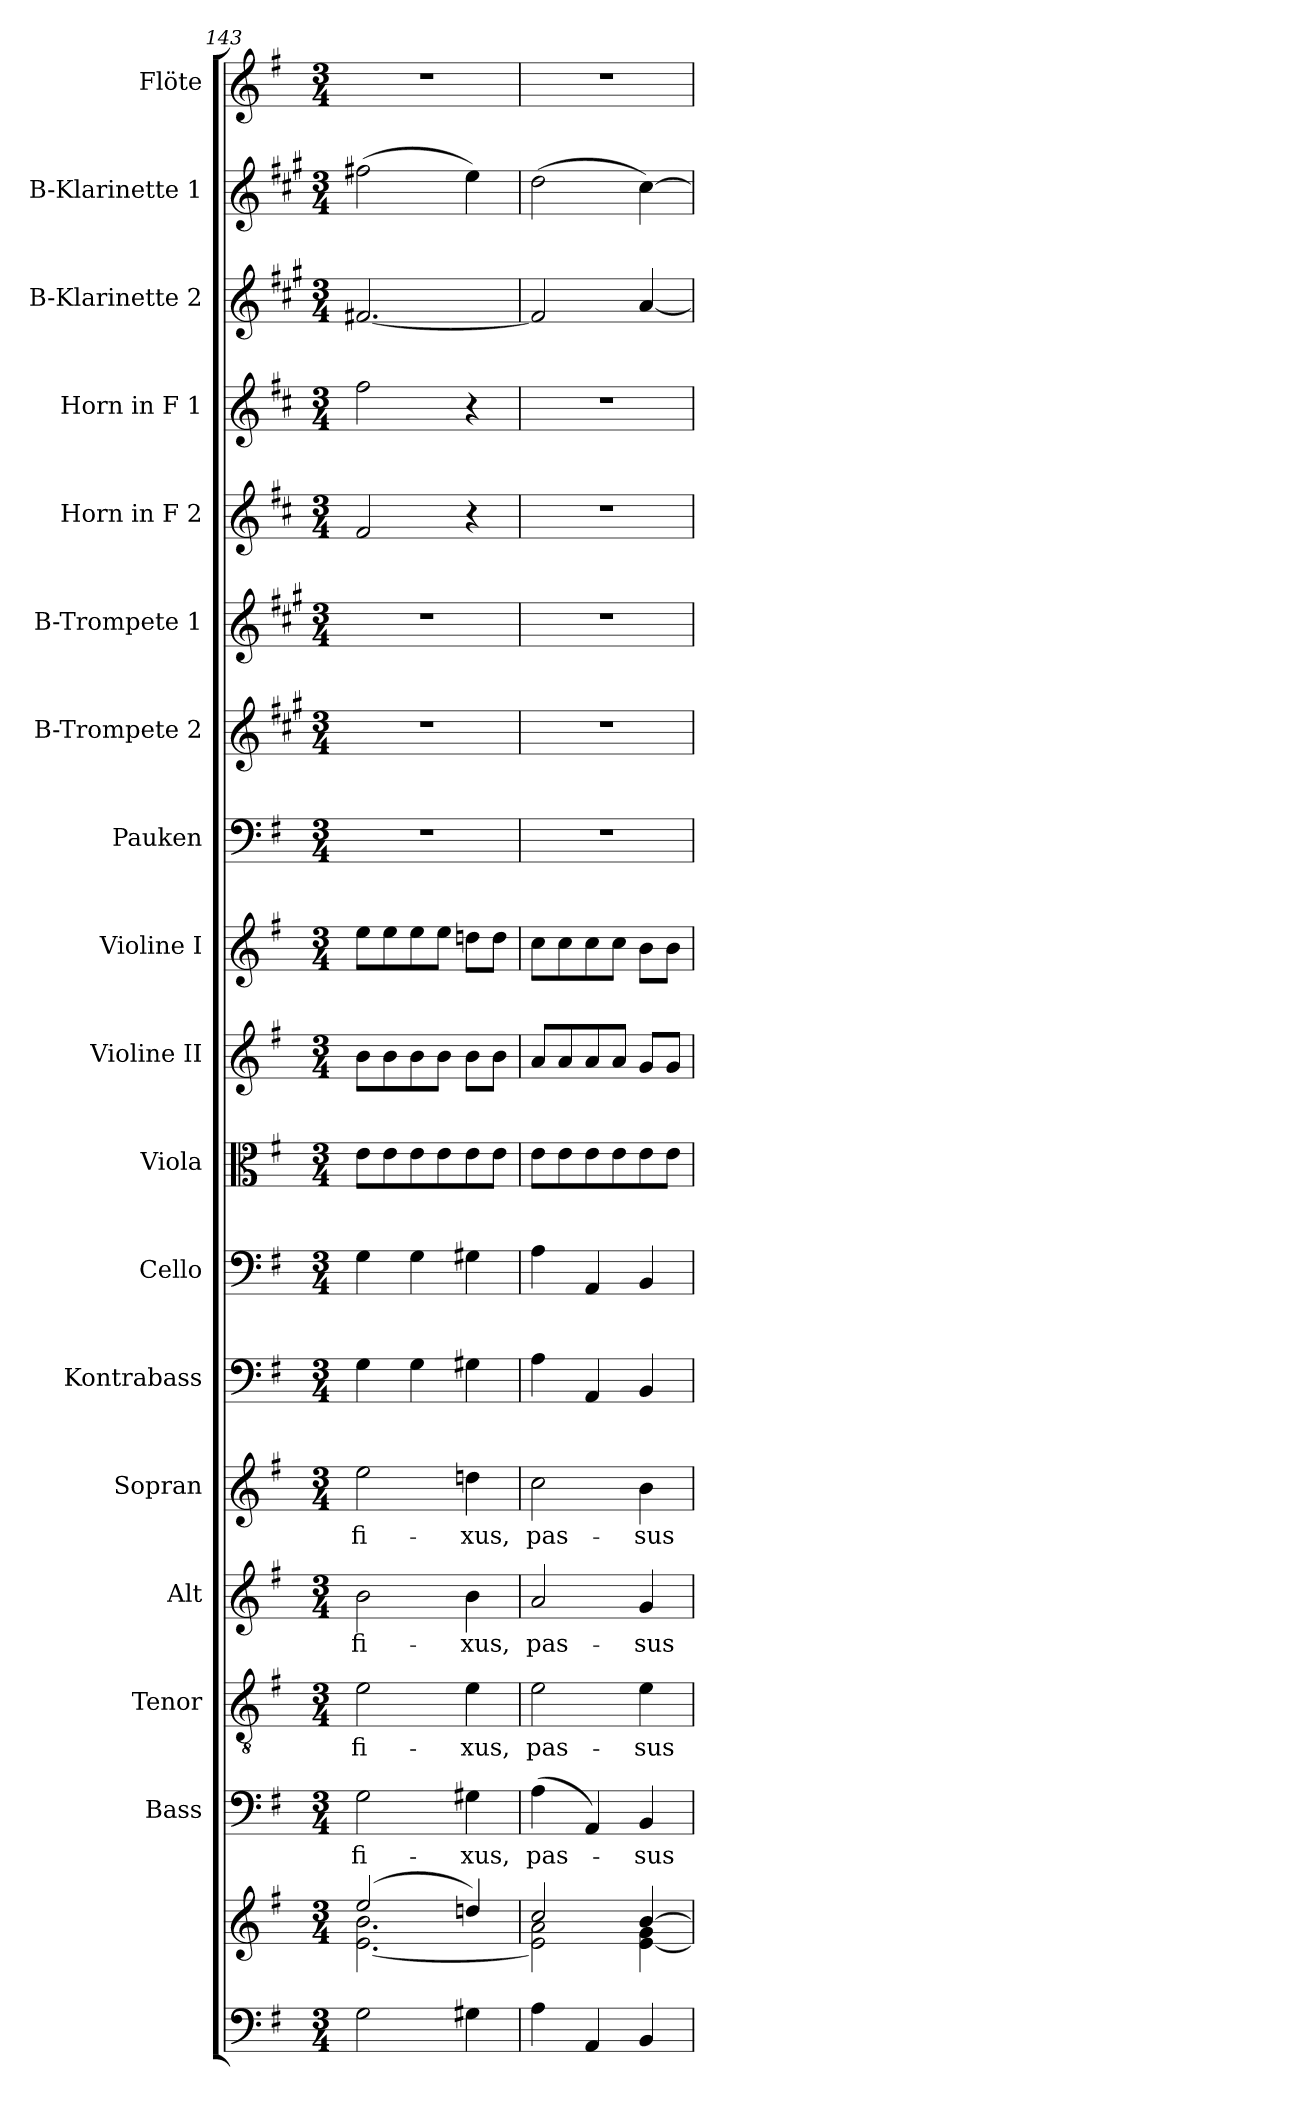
**kern	**kern	**kern	**text	**kern	**text	**kern	**text	**kern	**text	**kern	**kern	**kern	**kern	**kern	**kern	**kern	**kern	**kern	**kern	**kern	**kern	**kern
*part18	*part18	*part17	*part17	*part16	*part16	*part15	*part15	*part14	*part14	*part13	*part12	*part11	*part10	*part9	*part8	*part7	*part6	*part5	*part4	*part3	*part2	*part1
*staff19	*staff18	*staff17	*staff17	*staff16	*staff16	*staff15	*staff15	*staff14	*staff14	*staff13	*staff12	*staff11	*staff10	*staff9	*staff8	*staff7	*staff6	*staff5	*staff4	*staff3	*staff2	*staff1
*	*	*I"Bass	*	*I"Tenor	*	*I"Alt	*	*I"Sopran	*	*I"Kontrabass	*I"Cello	*I"Viola	*I"Violine II	*I"Violine I	*I"Pauken	*I"B-Trompete 2	*I"B-Trompete 1	*I"Horn in F 2	*I"Horn in F 1	*I"B-Klarinette 2	*I"B-Klarinette 1	*I"Flöte
*	*	*I'B.	*	*I'T.	*	*I'A.	*	*I'S.	*	*I'Kb.	*	*I'Vla.	*I'Vl. II	*I'Vl. I	*I'Pk.	*I'Trp. 2	*I'Trp. 1	*	*	*I'Kl. 2	*I'Kl. 1	*I'Fl.
!!LO:PB:g=z
*clefF4	*clefG2	*clefF4	*	*clefGv2	*	*clefG2	*	*clefG2	*	*clefF4	*clefF4	*clefC3	*clefG2	*clefG2	*clefF4	*clefG2	*clefG2	*clefG2	*clefG2	*clefG2	*clefG2	*clefG2
*	*	*	*	*	*	*	*	*	*	*ITrd7c12	*	*	*	*	*	*ITrd1c2	*ITrd1c2	*ITrd4c7	*ITrd4c7	*ITrd1c2	*ITrd1c2	*
*k[f#]	*k[f#]	*k[f#]	*	*k[f#]	*	*k[f#]	*	*k[f#]	*	*k[f#]	*k[f#]	*k[f#]	*k[f#]	*k[f#]	*k[f#]	*k[f#]	*k[f#]	*k[f#]	*k[f#]	*k[f#]	*k[f#]	*k[f#]
*G:	*G:	*G:	*	*G:	*	*G:	*	*G:	*	*G:	*G:	*G:	*G:	*G:	*G:	*G:	*G:	*G:	*G:	*G:	*G:	*G:
*M3/4	*M3/4	*M3/4	*	*M3/4	*	*M3/4	*	*M3/4	*	*M3/4	*M3/4	*M3/4	*M3/4	*M3/4	*M3/4	*M3/4	*M3/4	*M3/4	*M3/4	*M3/4	*M3/4	*M3/4
=143	=143	=143	=143	=143	=143	=143	=143	=143	=143	=143	=143	=143	=143	=143	=143	=143	=143	=143	=143	=143	=143	=143
*	*^	*	*	*	*	*	*	*	*	*	*	*	*	*	*	*	*	*	*	*	*	*
!	!	!	!	!LO:LY:b	!	!LO:LY:b	!	!LO:LY:b	!	!LO:LY:b	!	!	!	!	!	!	!	!	!	!	!	!	!
2G\	(2ee/	[<2.e\ 2.b\	2G\	-fi-	2e\	-fi-	2b\	-fi-	2ee\	-fi-	4GG\	4G\	8e\L	8b\L	8ee\L	2.r	2.r	2.r	2B/	2b\	[2.en/	(>2een\	2.r
.	.	.	.	.	.	.	.	.	.	.	.	.	8e\	8b\	8ee\	.	.	.	.	.	.	.	.
.	.	.	.	.	.	.	.	.	.	.	4GG\	4G\	8e\	8b\	8ee\	.	.	.	.	.	.	.	.
.	.	.	.	.	.	.	.	.	.	.	.	.	8e\	8b\J	8ee\J	.	.	.	.	.	.	.	.
!	!	!	!	!LO:LY:b	!	!LO:LY:b	!	!LO:LY:b	!	!LO:LY:b	!	!	!	!	!	!	!	!	!	!	!	!	!
4G#X\	4ddn/)	.	4G#X\	-xus,	4e\	-xus,	4b\	-xus,	4ddn\	-xus,	4GG#X\	4G#X\	8e\	8b\L	8ddn\L	.	.	.	4r	4r	.	4dd\)	.
.	.	.	.	.	.	.	.	.	.	.	.	.	8e\J	8b\J	8dd\J	.	.	.	.	.	.	.	.
=144	=144	=144	=144	=144	=144	=144	=144	=144	=144	=144	=144	=144	=144	=144	=144	=144	=144	=144	=144	=144	=144	=144	=144
!	!	!	!	!LO:LY:b	!	!LO:LY:b	!	!LO:LY:b	!	!LO:LY:b	!	!	!	!	!	!	!	!	!	!	!	!	!
4A\	2cc/	2e\] 2a\	(>4A\	pas-	2e\	pas-	2a/	pas-	2cc\	pas-	4AA\	4A\	8e\L	8a/L	8cc\L	2.r	2.r	2.r	2.r	2.r	2e/]	(>2cc\	2.r
.	.	.	.	.	.	.	.	.	.	.	.	.	8e\	8a/	8cc\	.	.	.	.	.	.	.	.
4AA/	.	.	4AA/)	.	.	.	.	.	.	.	4AAA/	4AA/	8e\	8a/	8cc\	.	.	.	.	.	.	.	.
.	.	.	.	.	.	.	.	.	.	.	.	.	8e\	8a/J	8cc\J	.	.	.	.	.	.	.	.
!	!	!	!	!LO:LY:b	!	!LO:LY:b	!	!LO:LY:b	!	!LO:LY:b	!	!	!	!	!	!	!	!	!	!	!	!	!
4BB/	[>4b/	[<4e\ 4g\	4BB/	-sus	4e\	-sus	4g/	-sus	4b\	-sus	4BBB/	4BB/	8e\	8g/L	8b\L	.	.	.	.	.	[4g/	[4b\)	.
.	.	.	.	.	.	.	.	.	.	.	.	.	8e\J	8g/J	8b\J	.	.	.	.	.	.	.	.
*	*v	*v	*	*	*	*	*	*	*	*	*	*	*	*	*	*	*	*	*	*	*	*	*
=	=	=	=	=	=	=	=	=	=	=	=	=	=	=	=	=	=	=	=	=	=	=
*-	*-	*-	*-	*-	*-	*-	*-	*-	*-	*-	*-	*-	*-	*-	*-	*-	*-	*-	*-	*-	*-	*-
